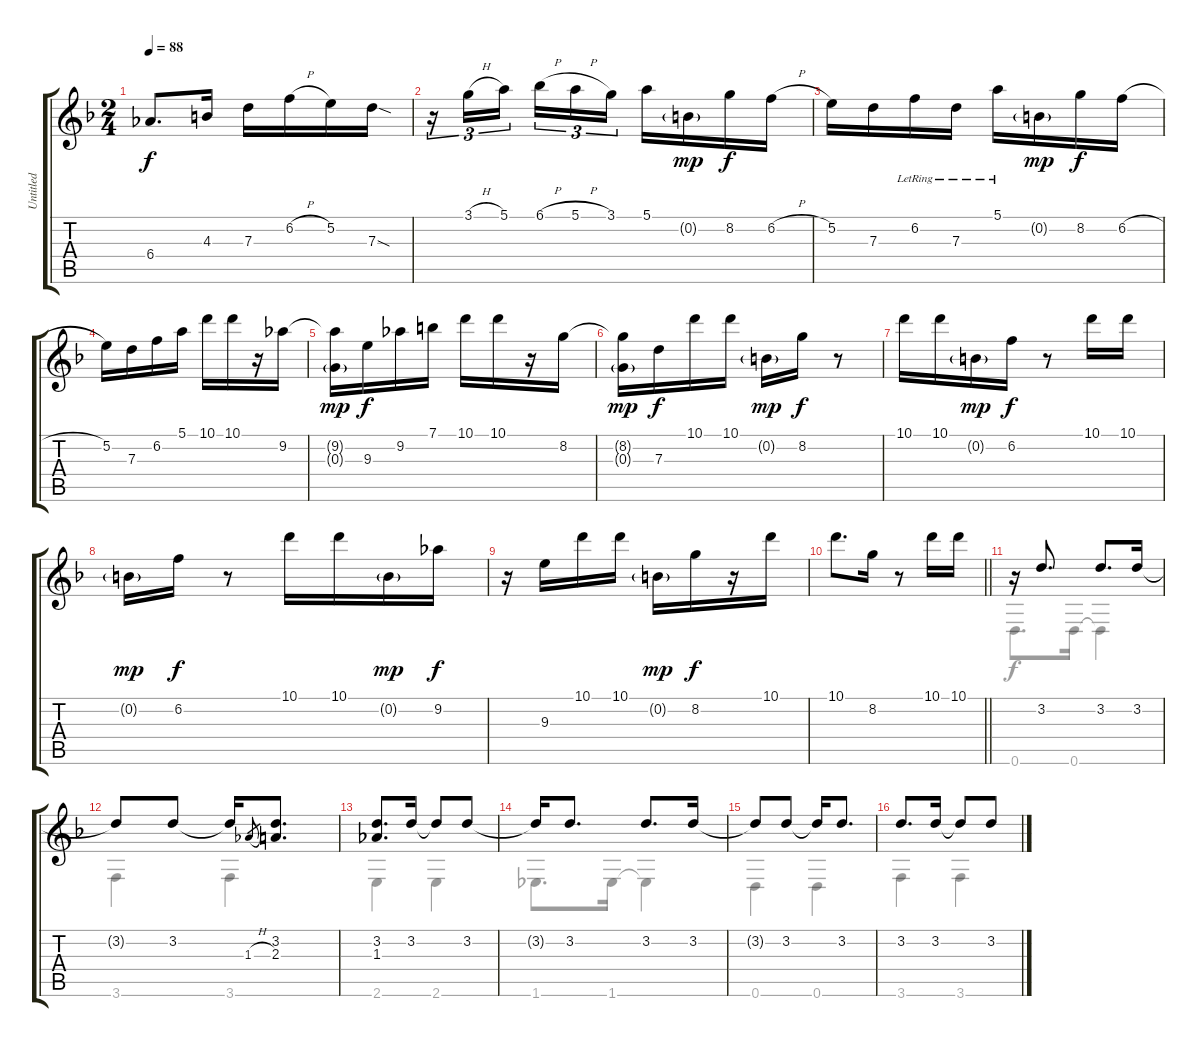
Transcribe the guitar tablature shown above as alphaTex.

\track ("Untitled" "Untitled") {instrument acousticguitarnylon}
\staff {score tabs}
\tuning (E4 B3 G3 D3 A2 D2) {hide}
\voice
\ts (2 4)
\tempo 88
\clef g2
\ks f
6.4.8{d dy f} 4.3.16 7.3.16 6.2{h}.16 5.2.16 7.3{sod}.16 |
r.16{tu (3 2)} 3.1{h}.16{tu (3 2)} 5.1.16{tu (3 2) beam splitsecondary} 6.1{h}.16{tu (3 2)} 5.1{h}.16{tu (3 2)} 3.1.16{tu (3 2)} 5.1.16 0.2{g}.16{dy mp} 8.2.16{dy f} 6.2{h}.16 |
5.2.16 7.3.16 6.2{lr}.16 7.3{lr}.16 5.1{lr}.16 0.2{g}.16{dy mp} 8.2.16{dy f} 6.2{h}.16 |
5.2.16 7.3.16 6.2.16 5.1.16 10.1.16 10.1.16 r.16 9.2.16 |
(9.2{t} 0.3{g}).16{dy mp} 9.3.16{dy f} 9.2.16 7.1.16 10.1.16 10.1.16 r.16 8.2.16 |
(8.2{t} 0.3{g}).16{dy mp} 7.3.16{dy f} 10.1.16 10.1.16 0.2{g}.16{dy mp} 8.2.16{dy f} r.8 |
10.1.16 10.1.16 0.2{g}.16{dy mp} 6.2.16{dy f} r.8 10.1.16 10.1.16 |
0.2{g}.16{dy mp} 6.2.16{dy f} r.8 10.1.16 10.1.16 0.2{g}.16{dy mp} 9.2.16{dy f} |
r.16 9.3.16 10.1.16 10.1.16 0.2{g}.16{dy mp} 8.2.16{dy f} r.16 10.1.16 |
\barLineRight lightlight
10.1.8{d} 8.2.16 r.8 10.1.16 10.1.16 |
r.16 3.2.8{d} 3.2.8{d} 3.2.16 |
3.2{t}.8 3.2.8 3.2{t}.16 1.3{h}.8{gr} (3.2 2.3).8{d} |
(3.2 1.3).8{d} 3.2.16 3.2{t}.8 3.2.8 |
3.2{t}.16 3.2.8{d} 3.2.8{d} 3.2.16 |
3.2{t}.8 3.2.8 3.2{t}.16 3.2.8{d} |
3.2.8{d} 3.2.16 3.2{t}.8 3.2.8
\voice
\clef g2
\ottava regular
\simile none
\ks f
|
|
|
|
|
|
|
|
|
\barLineRight lightlight
|
0.6.8{d} 0.6.16 0.6{t}.4 |
3.6.4 3.6.4 |
2.6.4 2.6.4 |
1.6.8{d} 1.6.16 1.6{t}.4 |
0.6.4 0.6.4 |
3.6.4 3.6.4
